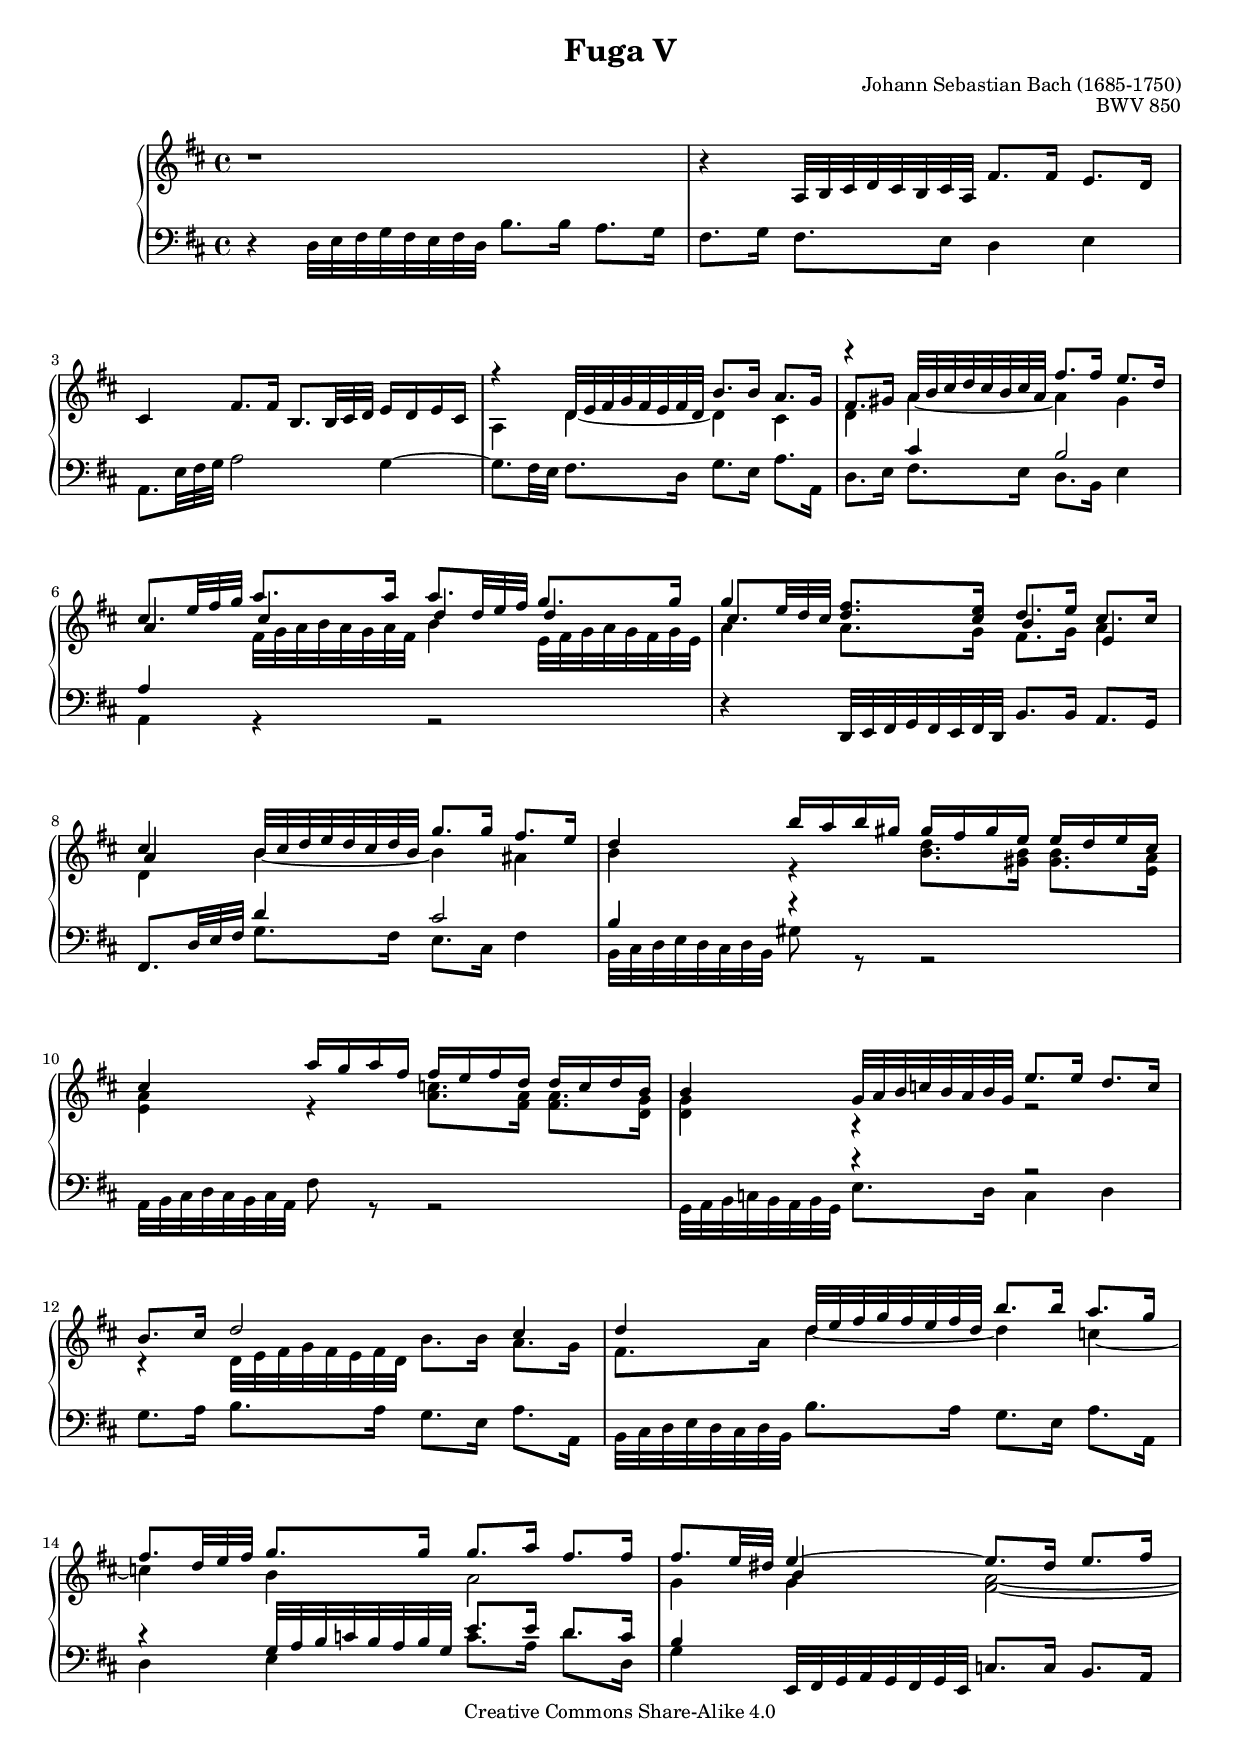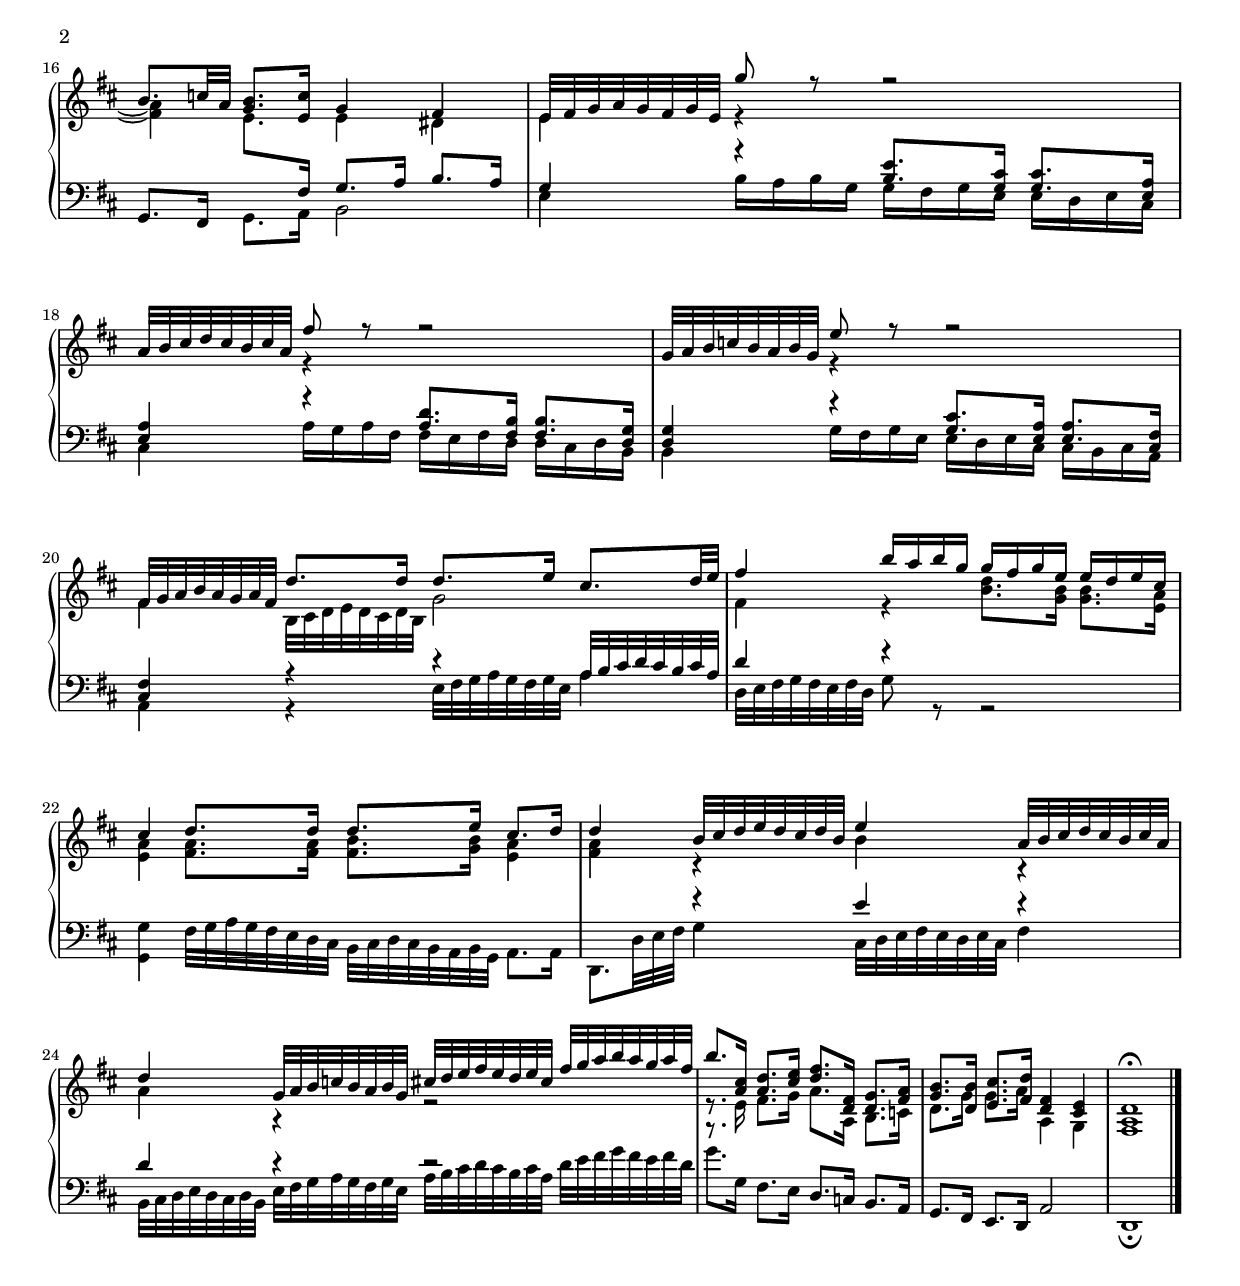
\version "2.18.2"
%\include "notes.lyi"

\include "articulate.ly"
\header {
	title = "Fuga V"
	opus = "BWV 850"
	composer = "Johann Sebastian Bach (1685-1750)"

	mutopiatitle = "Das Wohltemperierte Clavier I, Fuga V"
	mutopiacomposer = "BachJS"
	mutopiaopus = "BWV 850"
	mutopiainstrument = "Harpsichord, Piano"
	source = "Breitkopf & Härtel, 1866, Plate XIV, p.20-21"

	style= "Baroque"
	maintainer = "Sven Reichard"
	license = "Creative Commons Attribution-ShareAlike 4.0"
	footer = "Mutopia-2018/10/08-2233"
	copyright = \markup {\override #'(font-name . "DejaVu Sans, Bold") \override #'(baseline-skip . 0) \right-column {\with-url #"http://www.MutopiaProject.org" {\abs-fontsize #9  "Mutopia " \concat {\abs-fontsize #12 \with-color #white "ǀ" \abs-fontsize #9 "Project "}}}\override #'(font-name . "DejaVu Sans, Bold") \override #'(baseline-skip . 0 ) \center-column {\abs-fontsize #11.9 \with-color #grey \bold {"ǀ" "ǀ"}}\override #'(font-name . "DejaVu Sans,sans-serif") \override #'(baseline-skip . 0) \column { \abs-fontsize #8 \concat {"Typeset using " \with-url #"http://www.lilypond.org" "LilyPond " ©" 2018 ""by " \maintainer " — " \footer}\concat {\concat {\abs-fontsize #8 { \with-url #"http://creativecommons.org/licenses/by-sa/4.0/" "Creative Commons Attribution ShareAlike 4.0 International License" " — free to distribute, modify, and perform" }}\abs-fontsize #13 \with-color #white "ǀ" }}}
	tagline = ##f
}

\version "2.18.2"
%\include "notes.lyi"

\include "articulate.ly"
\header {
	title = "Fuga V"
	opus = "BWV 850"
	composer = "Johann Sebastian Bach (1685-1750)"
	
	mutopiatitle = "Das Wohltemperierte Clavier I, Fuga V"
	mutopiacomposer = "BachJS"
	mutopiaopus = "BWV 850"
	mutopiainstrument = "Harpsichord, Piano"
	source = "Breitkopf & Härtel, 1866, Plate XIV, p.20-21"

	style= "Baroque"
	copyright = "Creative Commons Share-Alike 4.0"
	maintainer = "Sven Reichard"
}
#(set-global-staff-size 17)
global = {\time 4/4 \key d \major}

roll = \relative{d32 e fis g fis e fis d}
theme = \relative{\roll b8. b16 a8. g16}
scale = \relative{d e fis g a b cis}


soprano=\new Voice{\voiceOne
  s1 | s1 | s1 | s1 |
  r4 \transpose d a' {\theme} | %5
  \relative c'' { 
    cis8.*5/6 e32 fis g a8. a16 a8.*5/6 d,32 e fis g8. g16 | %6
    g4 <fis d>8. <e cis>16 d8. e16 cis8. cis16 | %7
    cis4
    \modalTranspose d b' \scale {\theme}|
    d4 b'16 a b gis gis fis gis e e d e cis |
    cis4 a'16 g a fis fis e fis d d c d b | %10
    b4 \transpose d g' {\theme} |
    b8. cis16 d2 cis4 | %12
    d \transpose d d'' {\theme} | %13
    fis8.*5/6 d32 e fis g8. g16 g8. a16 fis8. fis16 |%14
    fis8. e32 dis e4~e8. dis16 e8. fis16 |%15
    b,8. c32 a <b g>8. <c e,>16 g4 fis |%16
    \modalTranspose d e' \scale {\roll} g'8 r r2 |%17
    \modalTranspose d a' \scale {\roll} fis8 r r2 |%18
    \transpose d g' {\roll} e8 r r2 |%19
    \modalTranspose d fis' \scale {\roll} d8. d16 d8. e16 cis8. d32 e |%20
    fis4 b16 a b g g fis g e e d e cis |%21
    cis4 d8. d16 d8. e16 cis8. d16 |%22
    d4 \modalTranspose d b' \scale {\roll}
    e4 \modalTranspose d a' \scale {\roll} | %23
    d4
    \transpose d g' {\roll}
    \modalTranspose d cis'' \scale {\roll}
    \modalTranspose d fis'' \scale {\roll}| %24
    b'8. <cis, a>16 <d a>8. <e cis>16 <fis d>8. <fis, d>16 <g d>8. <a fis> 16 |%25
%    a16 a8. cis16 d8. d,16 d8. fis16 |%25
    <b g>8. <b d,>16 <cis e,>8. <d fis,>16 <fis, d>4 <e cis> |%26
    <d a>1 \fermata
    \bar "|."
  }
  
}

alto= \new Voice{\voiceOne
  s1 | s1 | s1 |
  r4 \transpose d d' {\theme}|
  \relative f' {
    fis8. gis16 \voiceTwo a4~a gis | %5
    \voiceThree
    a cis d d | %6
    cis8.*5/6 e32 d cis  s4  b4 e, | %7 % notes moved to soprano for readability
    a4 \voiceTwo b~b ais | %8
    b r <d b>8. <b gis>16 <b gis>8. <a e>16 | %9
    <a e>4 r <c a>8. <a fis>16 <a fis>8. <g d>16 |
    <g d>4 r r2 | %11
    r4 \transpose d d'\theme | %12
    fis8. a16 d4~d c~| %13
    c4 b a2 | %14
    g4 \voiceThree b s2 |%15
    s4 s4 \voiceTwo e,4 dis |%16
    e r s2 | %e8. cis16 cis8. a16 |%17
    s4 r s2 |  %d8. b16 b8. g16 |%18
    s4 r s2 | %cis8. a16 a8. fis16 |%19
    fis4 \modalTranspose d b \scale {\roll} g2 |%20 
    fis4 r4 <d' b>8. <b g>16 <b g>8. <a e>16 |%21
    <a e>4 <a fis>8. <a fis>16 <b fis>8. <b g>16 <a e>4 |%22
    <a fis> r b r|%23
    a r r2 |%24
    r8. s16 s2.% \voiceThree a16 a8. cis16 d8. d,16 d8. fis16 |%25
    s1 % g8. d16 e8. fis16 d4 cis |%26
    s1%27
    }
  }

tenor =  \new Voice
{\oneVoice
 \change Staff = "up"

 r1 | %1
 r4 \transpose d a {\theme} | %2
 \relative c' {
   cis4

   fis8. fis16 b,8.*5/6 b32 cis d e16 d e cis |%3
   \voiceTwo
    a4 d~d cis |%4
   d
   \change Staff="down" \voiceOne
   cis b2  | %5
  }

 a4
 \change Staff="up" \voiceTwo
 \modalTranspose d fis' \scale {\roll} b'4
  \modalTranspose d e' \scale {\roll} |
  
  a'4 a'8. g'16 fis'8. g'16 a'4 | %7
  \relative c' {
    d4 \change Staff="down" \voiceOne d cis2 | %8
    b4 r s2 | % b'8. gis16 gis8. e16 |%9
    s1 | % e4 r a8. fis16 fis8. d16 |%10
    s4 r r2 |%11
    s1 | %12
    s1 | %13
    r4 \transpose d g {\theme} |%14
    b4 \change Staff="up" \voiceTwo g' <fis a>2 ~ |%15
    <fis a>4 e8. \change Staff="down" \voiceOne fis,16 g8. a16 b8. a16 |%16
    g4 r <b e>8. <g cis>16 <g cis>8. <e a>16 |%17
    <e a>4 r <a d>8. <fis b>16 <fis b>8. <d g>16 |%18
    <d g>4 r <g cis>8. <e a>16 <e a>8. <cis fis>16 |%19
    <cis fis>4 r4 r4 \modalTranspose d a \scale {\roll} |%20
    d'4 r s2 | %21
    s1 | %e4 fis8. fis16 fis8. g16 e4 | %22
    s4 r e r | %23
    d r r2 | %24
    r8. \change Staff="up" \voiceTwo e16 fis8. g16 a8. a,16 b8. c16| %25
    d8. g16 g8. a16 a,4 g | %26
    fis1 | %27

  }
  
}

bass = \new Voice
{|\oneVoice
 r4 \theme  |                            %1
 \relative c {
 fis8. g16 fis8. e16 d4 e |              %2
 a,8. * 5/6 e'32 fis g a2 g4~ |               %3
 g8. fis32 e fis8. d16 g8. e16 a8. a,16| %4
 \voiceTwo
 d8. e16 fis8. e16 d8. b16 e4 | %5
 a,4 r r2 |%6
}

 \oneVoice
 r4 \transpose d d, {\theme}%7
 \relative f, {
   fis8.*5/6 d'32 e fis \voiceTwo g8. fis16 e8. cis16 fis4  %8
 
 \modalTranspose d b, \scale {\roll } gis8 r r2 | %9
 \modalTranspose d a, \scale {\roll } fis8 r r2 |
				%10
 \transpose d g,  {\roll} e8. d16 c4 d |
				%11
 g8. a16 b8. a16 g8. e16 a8. a,16 |
				%12
 \modalTranspose d b, \scale {\roll} b'8. a16 g8. e16 a8. a,16 |
				%13
 d4 e c'8. a16 d8. d,16 | %14
 g4 \oneVoice \transpose b e, {\modalTranspose d b \scale {\theme }} |
 g,8. fis16 \voiceTwo g8. a16 b2 | %16
   e4  b'16 a b g g fis g e e d e cis | %17
   cis4 a'16 g a fis fis e fis d d cis d b %18
   b4  g'16 fis g e e d e cis cis b cis a | %19
 a4 r \modalTranspose d e \scale {\roll} a'4| %20
 \roll g8 r r2 |%21
 <g g,>4 fis32 g a g fis e d cis b cis d cis b a b g a8. a16 | %22
 d,8.*5/6 d'32 e fis g4 \modalTranspose d cis \scale {\roll} fis4 | %23
 \modalTranspose d b, \scale {\roll}
 \modalTranspose d e \scale {\roll}
 \modalTranspose d a \scale {\roll}
 \modalTranspose d d' \scale {\roll}| %24
 g'8. \oneVoice g,16 fis8. e16 d8. c16 b8. a16 |%25
 g8. fis16 e8. d16 a'2 |%26
   \voiceTwo d,1\fermata %27
 
 }
}



\score {
%\articulate
  \new PianoStaff <<
    \new Staff = "up"{
      \set Staff.midiInstrument="harpsichord"
      \global \clef treble
      << \soprano
	 \alto
	 >>
    }
    \new Staff = "down"{
      \set Staff.midiInstrument="harpsichord"
      \global \clef bass
      <<
	\tenor
	\bass
      >>
      }
  >>
  \midi{\tempo 4=72}
  \layout{  }

}

%\score {
%		\new PianoStaff <<
%			#(set-accidental-style 'piano)
%			\set PianoStaff.connectArpeggios = ##t
%			\new Staff = "RH" %\rightHand
%			\new Staff = "LH" %\leftHand
%		>>
%		\midi{}
%		\layout{}
%}
